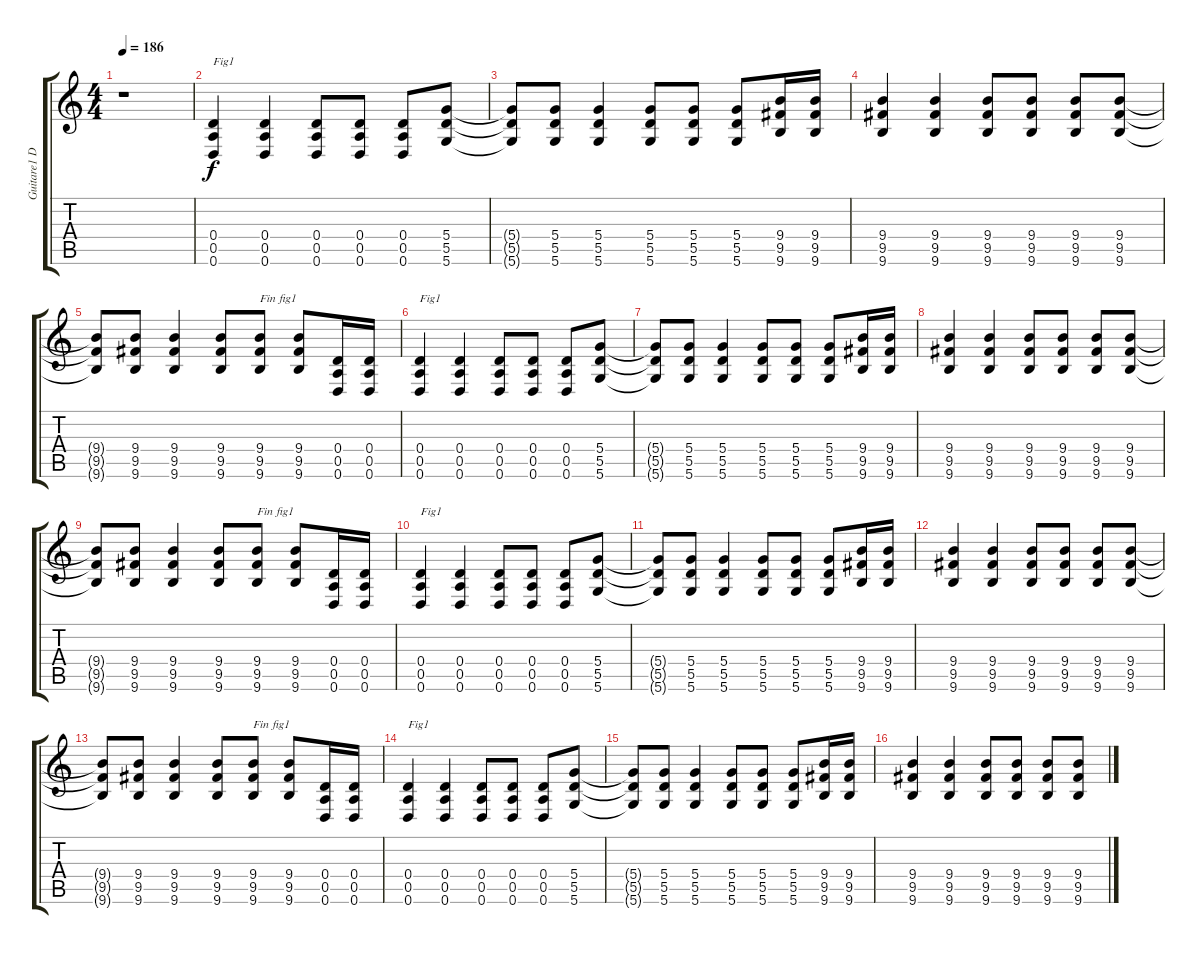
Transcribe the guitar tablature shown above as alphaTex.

\track ("Guitare1 Dr-D" "Guitare1 D") {instrument overdrivenguitar}
\staff {score tabs}
\tuning (E4 B3 G3 D3 A2 D2) {hide}
\ts (4 4)
\tempo 186
\clef g2
\ks c
r.1{dy f instrument overdrivenguitar} |
(0.4 0.5 0.6).4{txt "Fig1" volume 12} (0.4 0.5 0.6).4 (0.4 0.5 0.6).8 (0.4 0.5 0.6).8 (0.4 0.5 0.6).8 (5.4 5.5 5.6).8 |
(5.4{t} 5.5{t} 5.6{t}).8 (5.4 5.5 5.6).8 (5.4 5.5 5.6).4 (5.4 5.5 5.6).8 (5.4 5.5 5.6).8 (5.4 5.5 5.6).8 (9.4 9.5 9.6).16 (9.4 9.5 9.6).16 |
(9.4 9.5 9.6).4 (9.4 9.5 9.6).4 (9.4 9.5 9.6).8 (9.4 9.5 9.6).8 (9.4 9.5 9.6).8 (9.4 9.5 9.6).8 |
(9.4{t} 9.5{t} 9.6{t}).8 (9.4 9.5 9.6).8 (9.4 9.5 9.6).4 (9.4 9.5 9.6).8 (9.4 9.5 9.6).8{txt "Fin fig1"} (9.4 9.5 9.6).8 (0.4 0.5 0.6).16 (0.4 0.5 0.6).16 |
(0.4 0.5 0.6).4{txt "Fig1"} (0.4 0.5 0.6).4 (0.4 0.5 0.6).8 (0.4 0.5 0.6).8 (0.4 0.5 0.6).8 (5.4 5.5 5.6).8 |
(5.4{t} 5.5{t} 5.6{t}).8 (5.4 5.5 5.6).8 (5.4 5.5 5.6).4 (5.4 5.5 5.6).8 (5.4 5.5 5.6).8 (5.4 5.5 5.6).8 (9.4 9.5 9.6).16 (9.4 9.5 9.6).16 |
(9.4 9.5 9.6).4 (9.4 9.5 9.6).4 (9.4 9.5 9.6).8 (9.4 9.5 9.6).8 (9.4 9.5 9.6).8 (9.4 9.5 9.6).8 |
(9.4{t} 9.5{t} 9.6{t}).8 (9.4 9.5 9.6).8 (9.4 9.5 9.6).4 (9.4 9.5 9.6).8 (9.4 9.5 9.6).8{txt "Fin fig1"} (9.4 9.5 9.6).8 (0.4 0.5 0.6).16 (0.4 0.5 0.6).16 |
(0.4 0.5 0.6).4{txt "Fig1"} (0.4 0.5 0.6).4 (0.4 0.5 0.6).8 (0.4 0.5 0.6).8 (0.4 0.5 0.6).8 (5.4 5.5 5.6).8 |
(5.4{t} 5.5{t} 5.6{t}).8 (5.4 5.5 5.6).8 (5.4 5.5 5.6).4 (5.4 5.5 5.6).8 (5.4 5.5 5.6).8 (5.4 5.5 5.6).8 (9.4 9.5 9.6).16 (9.4 9.5 9.6).16 |
(9.4 9.5 9.6).4 (9.4 9.5 9.6).4 (9.4 9.5 9.6).8 (9.4 9.5 9.6).8 (9.4 9.5 9.6).8 (9.4 9.5 9.6).8 |
(9.4{t} 9.5{t} 9.6{t}).8 (9.4 9.5 9.6).8 (9.4 9.5 9.6).4 (9.4 9.5 9.6).8 (9.4 9.5 9.6).8{txt "Fin fig1"} (9.4 9.5 9.6).8 (0.4 0.5 0.6).16 (0.4 0.5 0.6).16 |
(0.4 0.5 0.6).4{txt "Fig1"} (0.4 0.5 0.6).4 (0.4 0.5 0.6).8 (0.4 0.5 0.6).8 (0.4 0.5 0.6).8 (5.4 5.5 5.6).8 |
(5.4{t} 5.5{t} 5.6{t}).8 (5.4 5.5 5.6).8 (5.4 5.5 5.6).4 (5.4 5.5 5.6).8 (5.4 5.5 5.6).8 (5.4 5.5 5.6).8 (9.4 9.5 9.6).16 (9.4 9.5 9.6).16 |
(9.4 9.5 9.6).4 (9.4 9.5 9.6).4 (9.4 9.5 9.6).8 (9.4 9.5 9.6).8 (9.4 9.5 9.6).8 (9.4 9.5 9.6).8
